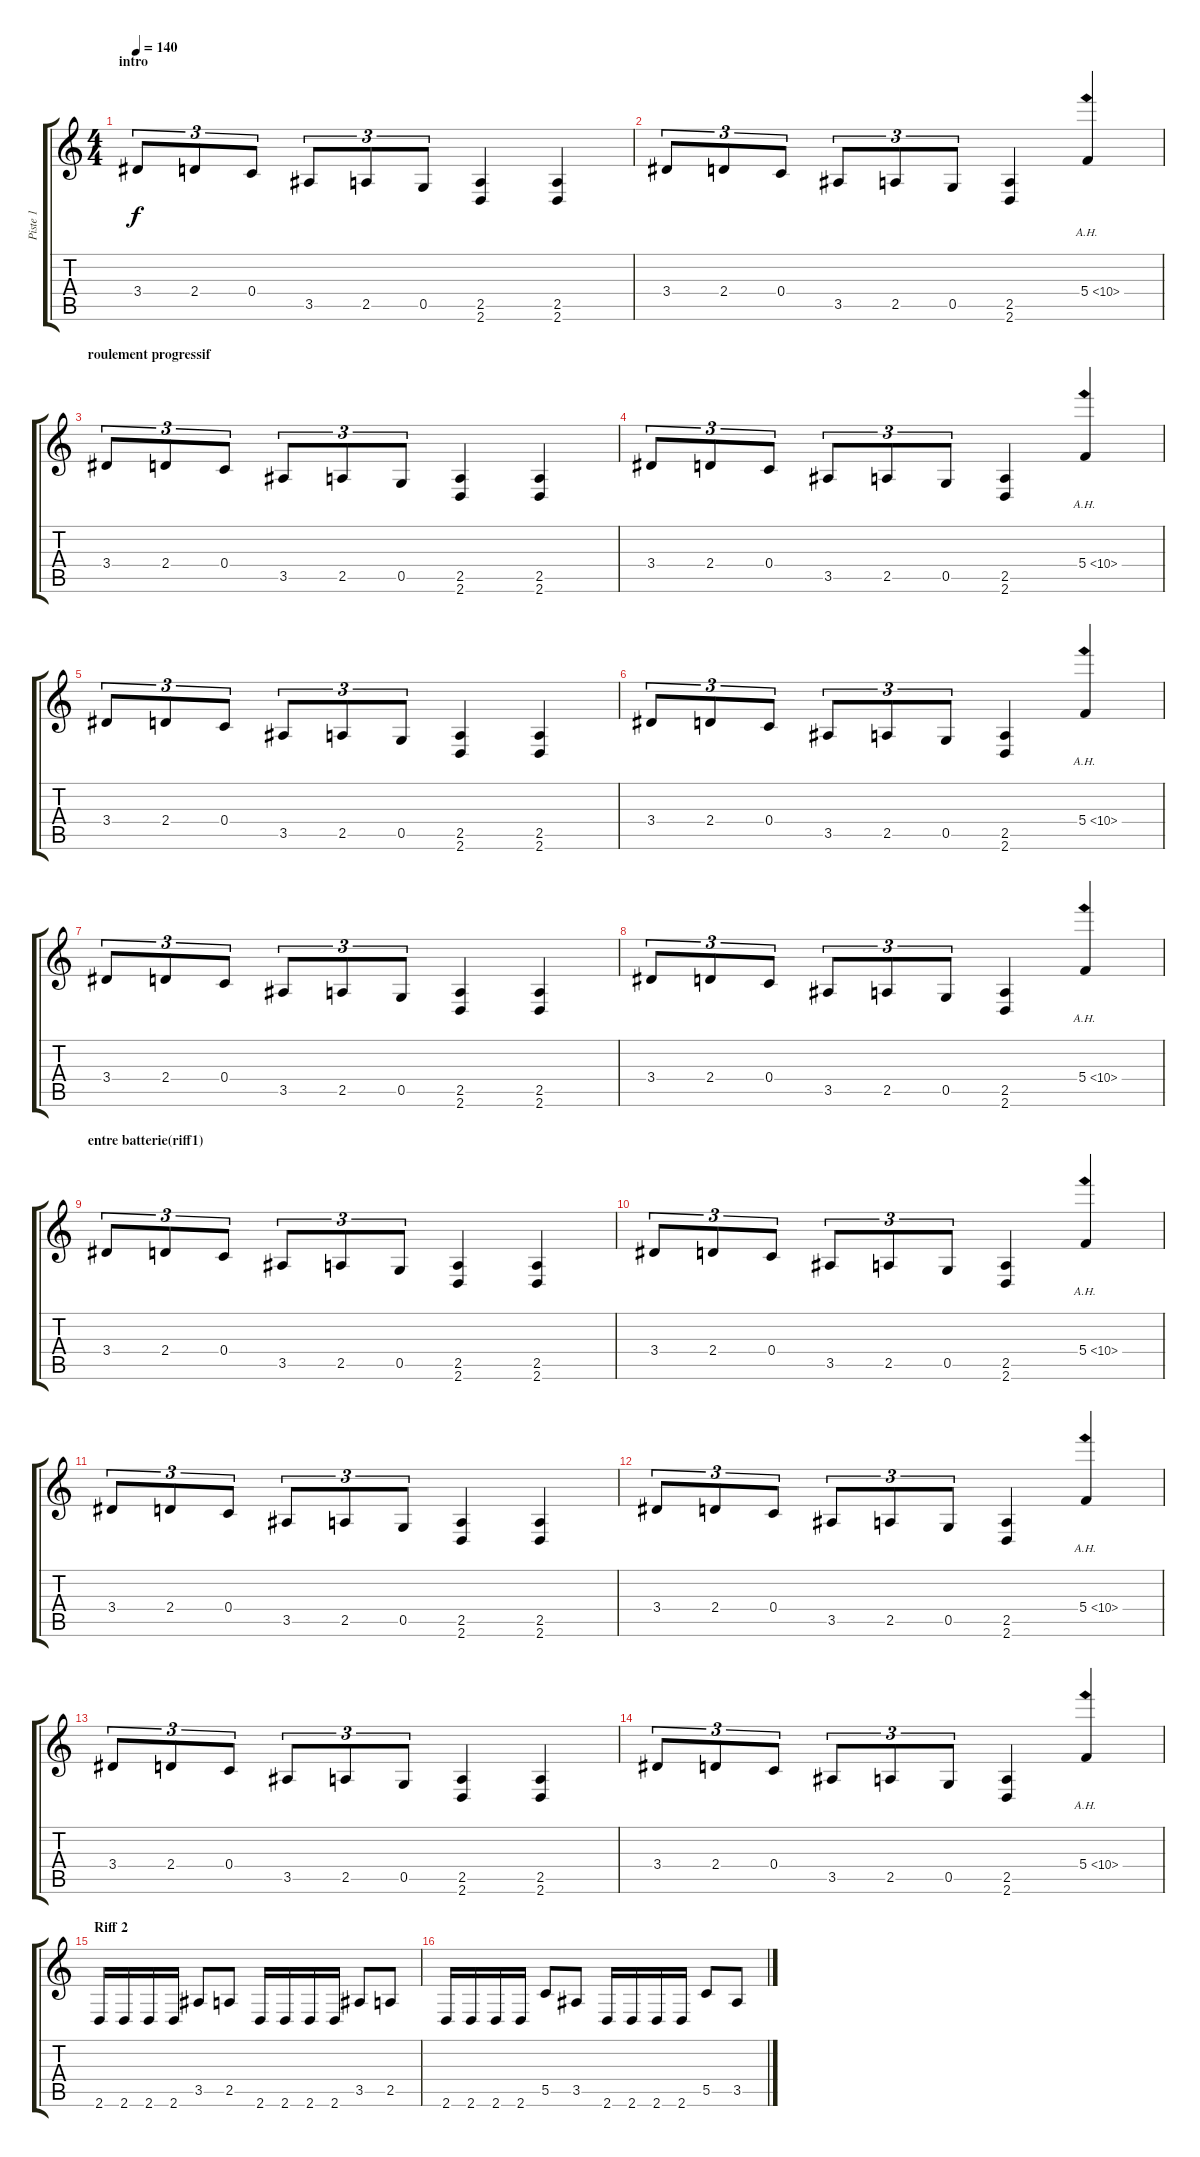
\track ("Piste 1" "Piste 1") {instrument distortionguitar}
\staff {score tabs}
\tuning (D4 A3 F3 C3 G2 C2) {hide}
\ts (4 4)
\section ("" "intro")
\tempo 140
\clef g2
\ks c
3.4.8{tu (3 2) dy f instrument distortionguitar} 2.4.8{tu (3 2)} 0.4.8{tu (3 2)} 3.5.8{tu (3 2)} 2.5.8{tu (3 2)} 0.5.8{tu (3 2)} (2.5 2.6).4 (2.5 2.6).4 |
3.4.8{tu (3 2)} 2.4.8{tu (3 2)} 0.4.8{tu (3 2)} 3.5.8{tu (3 2)} 2.5.8{tu (3 2)} 0.5.8{tu (3 2)} (2.5 2.6).4 5.4{ah 5}.4 |
\section ("" "roulement progressif")
3.4.8{tu (3 2)} 2.4.8{tu (3 2)} 0.4.8{tu (3 2)} 3.5.8{tu (3 2)} 2.5.8{tu (3 2)} 0.5.8{tu (3 2)} (2.5 2.6).4 (2.5 2.6).4 |
3.4.8{tu (3 2)} 2.4.8{tu (3 2)} 0.4.8{tu (3 2)} 3.5.8{tu (3 2)} 2.5.8{tu (3 2)} 0.5.8{tu (3 2)} (2.5 2.6).4 5.4{ah 5}.4 |
3.4.8{tu (3 2)} 2.4.8{tu (3 2)} 0.4.8{tu (3 2)} 3.5.8{tu (3 2)} 2.5.8{tu (3 2)} 0.5.8{tu (3 2)} (2.5 2.6).4 (2.5 2.6).4 |
3.4.8{tu (3 2)} 2.4.8{tu (3 2)} 0.4.8{tu (3 2)} 3.5.8{tu (3 2)} 2.5.8{tu (3 2)} 0.5.8{tu (3 2)} (2.5 2.6).4 5.4{ah 5}.4 |
3.4.8{tu (3 2)} 2.4.8{tu (3 2)} 0.4.8{tu (3 2)} 3.5.8{tu (3 2)} 2.5.8{tu (3 2)} 0.5.8{tu (3 2)} (2.5 2.6).4 (2.5 2.6).4 |
3.4.8{tu (3 2)} 2.4.8{tu (3 2)} 0.4.8{tu (3 2)} 3.5.8{tu (3 2)} 2.5.8{tu (3 2)} 0.5.8{tu (3 2)} (2.5 2.6).4 5.4{ah 5}.4 |
\section ("" "entre batterie(riff1)")
3.4.8{tu (3 2)} 2.4.8{tu (3 2)} 0.4.8{tu (3 2)} 3.5.8{tu (3 2)} 2.5.8{tu (3 2)} 0.5.8{tu (3 2)} (2.5 2.6).4 (2.5 2.6).4 |
3.4.8{tu (3 2)} 2.4.8{tu (3 2)} 0.4.8{tu (3 2)} 3.5.8{tu (3 2)} 2.5.8{tu (3 2)} 0.5.8{tu (3 2)} (2.5 2.6).4 5.4{ah 5}.4 |
3.4.8{tu (3 2)} 2.4.8{tu (3 2)} 0.4.8{tu (3 2)} 3.5.8{tu (3 2)} 2.5.8{tu (3 2)} 0.5.8{tu (3 2)} (2.5 2.6).4 (2.5 2.6).4 |
3.4.8{tu (3 2)} 2.4.8{tu (3 2)} 0.4.8{tu (3 2)} 3.5.8{tu (3 2)} 2.5.8{tu (3 2)} 0.5.8{tu (3 2)} (2.5 2.6).4 5.4{ah 5}.4 |
3.4.8{tu (3 2)} 2.4.8{tu (3 2)} 0.4.8{tu (3 2)} 3.5.8{tu (3 2)} 2.5.8{tu (3 2)} 0.5.8{tu (3 2)} (2.5 2.6).4 (2.5 2.6).4 |
3.4.8{tu (3 2)} 2.4.8{tu (3 2)} 0.4.8{tu (3 2)} 3.5.8{tu (3 2)} 2.5.8{tu (3 2)} 0.5.8{tu (3 2)} (2.5 2.6).4 5.4{ah 5}.4 |
\section ("" "Riff 2")
2.6.16 2.6.16 2.6.16 2.6.16 3.5.8 2.5.8 2.6.16 2.6.16 2.6.16 2.6.16 3.5.8 2.5.8 |
2.6.16 2.6.16 2.6.16 2.6.16 5.5.8 3.5.8 2.6.16 2.6.16 2.6.16 2.6.16 5.5.8 3.5.8
